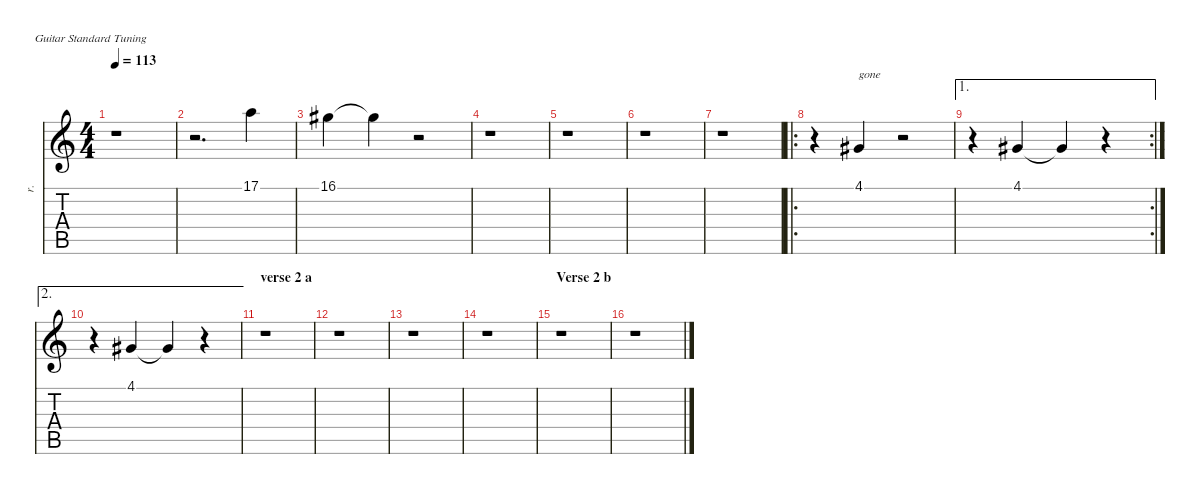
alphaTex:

\defaultSystemsLayout 4
\hideDynamics
\bracketExtendMode nobrackets
\otherSystemsTrackNameOrientation horizontal
\track ("Cécile" "r.") {instrument synthvoice}
\staff {score tabs}
\tuning (E4 B3 G3 D3 A2 E2)
\ts (4 4)
\tempo 113
\clef g2
\ks c
r.1{dy f beam Down} |
r.2{d beam Down} 17.1.4{beam Down} |
16.1{acc #}.4{beam Down} 16.1{t acc #}.4{beam Down} r.2{beam Down} |
r.1{beam Down} |
r.1{beam Down} |
r.1{beam Down} |
r.1{beam Down} |
\ro
r.4{beam Down} 4.1{acc #}.4{txt "gone" beam Up} r.2{beam Up} |
\ae 1
\rc 2
r.4{beam Down} 4.1{acc #}.4{beam Up} 4.1{t acc #}.4{beam Up} r.4{beam Up} |
\ae 2
r.4{beam Down} 4.1{acc #}.4{beam Up} 4.1{t acc #}.4{beam Up} r.4{beam Up} |
\section ("" "verse 2 a")
r.1{beam Down} |
r.1{beam Down} |
r.1{beam Down} |
r.1{beam Down} |
\section ("" "Verse 2 b")
r.1{beam Down} |
r.1{beam Down}
